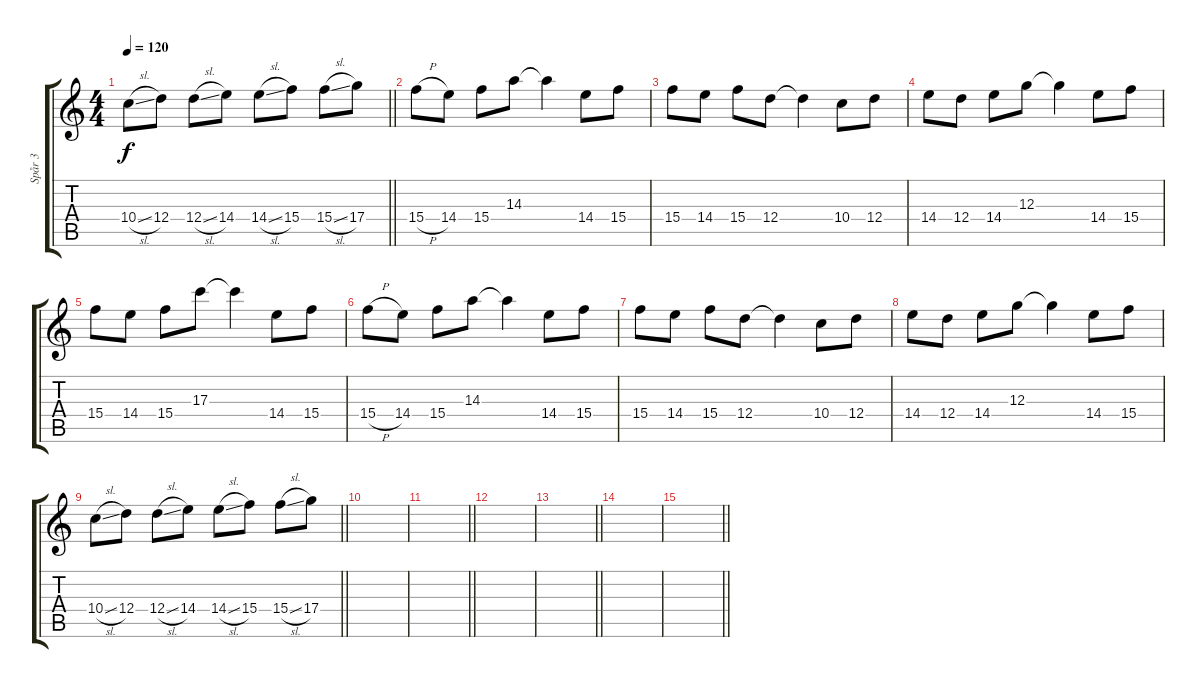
\track ("Spår 3" "Spår 3") {instrument overdrivenguitar}
\staff {score tabs}
\tuning (E4 B3 G3 D3 A2 D2) {hide}
\ts (4 4)
\tempo 120
\clef g2
\barLineRight lightlight
\ks c
10.4{sl}.8{dy f} 12.4.8 12.4{sl}.8 14.4.8 14.4{sl}.8 15.4.8 15.4{sl}.8 17.4.8 |
15.4{h}.8 14.4.8 15.4.8 14.3.8 14.3{t}.4 14.4.8 15.4.8 |
15.4.8 14.4.8 15.4.8 12.4.8 12.4{t}.4 10.4.8 12.4.8 |
14.4.8 12.4.8 14.4.8 12.3.8 12.3{t}.4 14.4.8 15.4.8 |
15.4.8 14.4.8 15.4.8 17.3.8 17.3{t}.4 14.4.8 15.4.8 |
15.4{h}.8 14.4.8 15.4.8 14.3.8 14.3{t}.4 14.4.8 15.4.8 |
15.4.8 14.4.8 15.4.8 12.4.8 12.4{t}.4 10.4.8 12.4.8 |
14.4.8 12.4.8 14.4.8 12.3.8 12.3{t}.4 14.4.8 15.4.8 |
\barLineRight lightlight
10.4{sl}.8 12.4.8 12.4{sl}.8 14.4.8 14.4{sl}.8 15.4.8 15.4{sl}.8 17.4.8 |
|
\barLineRight lightlight
|
|
\barLineRight lightlight
|
|
\barLineRight lightlight
